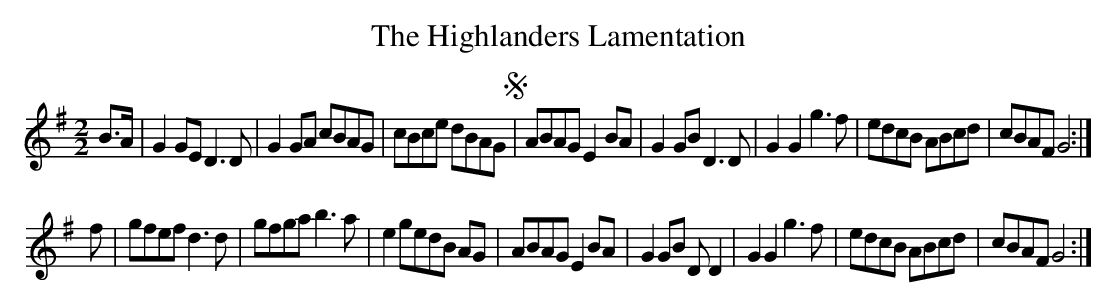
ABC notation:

X:1
T:The Highlanders Lamentation
M:2/2
L:1/8
K:G
Bs>As|G2 GsEs D3sDs|G2 GsAs csBsAsGs|csBscses dsBsAsGS|AsBsAsGs E2 BsAs|
G2 GsBs D3sDs|G2sG2sg3f|esdscsBs AsBscsds|csBsAsFs G4:|!
f|gsfsesfs d3sds|gsfsgsas b3a|e2gsesdsBs AsGs|AsBsAsGs E2 BsAs|G2 GsBs D
2sD2s|G2sG2s g3f|esdscsBs AsBscsds|csBsAsFs G4:|
